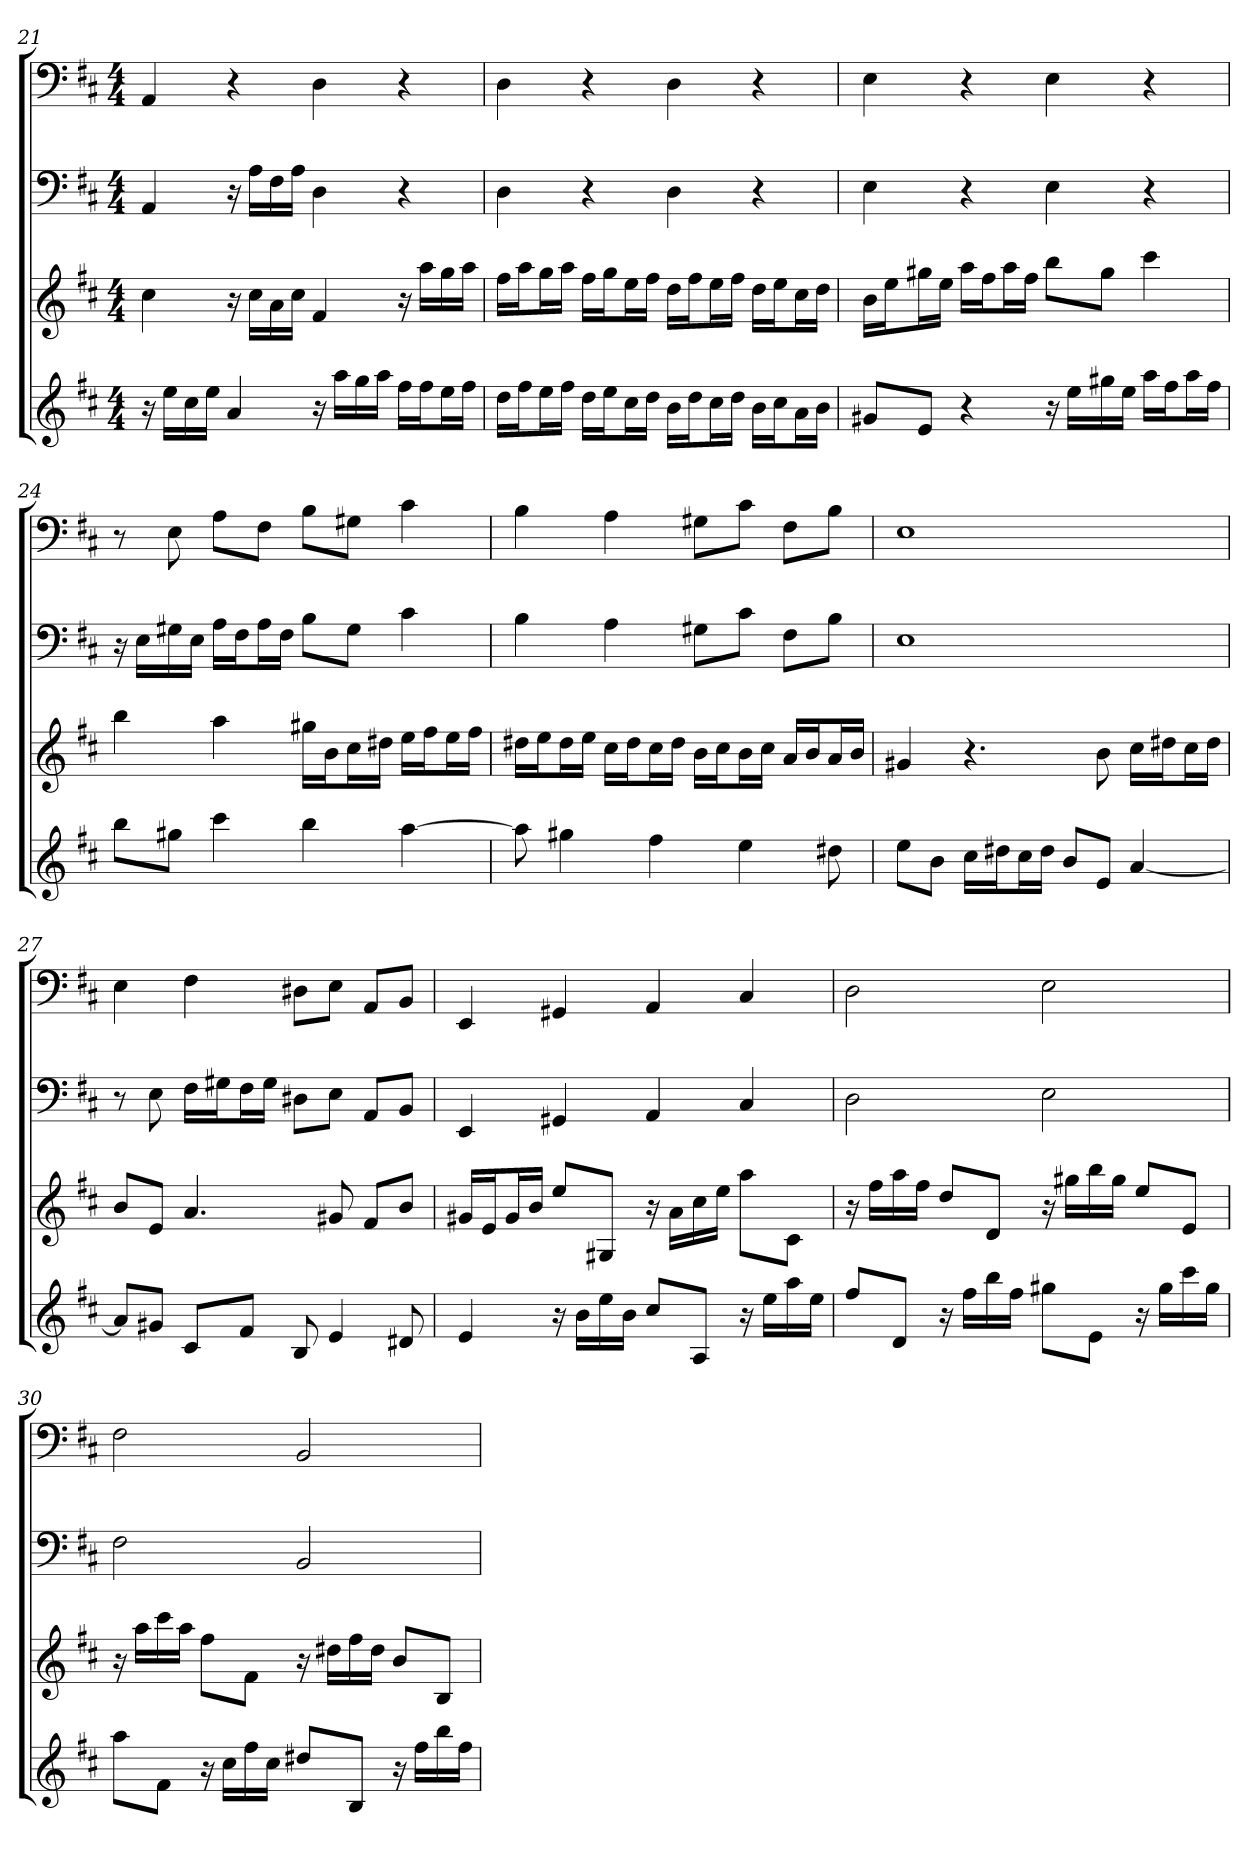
**kern	**kern	**kern	**kern
*part4	*part3	*part2	*part1
*staff4	*staff3	*staff2	*staff1
*k[f#c#]	*k[f#c#]	*k[f#c#]	*k[f#c#]
*D:	*D:	*D:	*D:
*M4/4	*M4/4	*M4/4	*M4/4
=21	=21	=21	=21
16r	4cc#	4AA	4AA
16eeLL	.	.	.
16cc#	.	.	.
16eeJJ	.	.	.
4a	16r	16r	4r
.	16cc#LL	16ALL	.
.	16a	16F#	.
.	16cc#JJ	16AJJ	.
16r	4f#	4D	4D
16aaLL	.	.	.
16gg	.	.	.
16aaJJ	.	.	.
16ff#LL	16r	4r	4r
16ff#J	16aaLL	.	.
16eeL	16gg	.	.
16ff#JJ	16aaJJ	.	.
=22	=22	=22	=22
16ddLL	16ff#LL	4D	4D
16ff#J	16aaJ	.	.
16eeL	16ggL	.	.
16ff#JJ	16aaJJ	.	.
16ddLL	16ff#LL	4r	4r
16eeJ	16ggJ	.	.
16cc#L	16eeL	.	.
16ddJJ	16ff#JJ	.	.
16bLL	16ddLL	4D	4D
16ddJ	16ff#J	.	.
16cc#L	16eeL	.	.
16ddJJ	16ff#JJ	.	.
16bLL	16ddLL	4r	4r
16cc#J	16eeJ	.	.
16aL	16cc#L	.	.
16bJJ	16ddJJ	.	.
=23	=23	=23	=23
8g#XL	16bLL	4E	4E
.	16eeJ	.	.
8eJ	16gg#XL	.	.
.	16eeJJ	.	.
4r	16aaLL	4r	4r
.	16ff#J	.	.
.	16aaL	.	.
.	16ff#JJ	.	.
16r	8bbL	4E	4E
16eeLL	.	.	.
16gg#X	8gg#J	.	.
16eeJJ	.	.	.
16aaLL	4ccc#	4r	4r
16ff#J	.	.	.
16aaL	.	.	.
16ff#JJ	.	.	.
=24	=24	=24	=24
8bbL	4bb	16r	8r
.	.	16ELL	.
8gg#XJ	.	16G#X	8E
.	.	16EJJ	.
4ccc#	4aa	16ALL	8AL
.	.	16F#J	.
.	.	16AL	8F#J
.	.	16F#JJ	.
4bb	16gg#XLL	8BL	8BL
.	16bJ	.	.
.	16cc#L	8G#J	8G#XJ
.	16dd#XJJ	.	.
[4aa	16eeLL	4c#	4c#
.	16ff#J	.	.
.	16eeL	.	.
.	16ff#JJ	.	.
=25	=25	=25	=25
8aa]	16dd#XLL	4B	4B
.	16eeJ	.	.
4gg#X	16dd#L	.	.
.	16eeJJ	.	.
.	16cc#LL	4A	4A
.	16dd#J	.	.
4ff#	16cc#L	.	.
.	16dd#JJ	.	.
.	16bLL	8G#XL	8G#XL
.	16cc#J	.	.
4ee	16bL	8c#J	8c#J
.	16cc#JJ	.	.
.	16aLL	8F#L	8F#L
.	16bJ	.	.
8dd#X	16aL	8BJ	8BJ
.	16bJJ	.	.
=26	=26	=26	=26
8eeL	4g#X	1E	1E
8bJ	.	.	.
16cc#LL	4.r	.	.
16dd#XJ	.	.	.
16cc#L	.	.	.
16dd#JJ	.	.	.
8bL	.	.	.
8eJ	8b	.	.
[4a	16cc#LL	.	.
.	16dd#XJ	.	.
.	16cc#L	.	.
.	16dd#JJ	.	.
=27	=27	=27	=27
8aL]	8bL	8r	4E
8g#XJ	8eJ	8E	.
8c#L	4.a	16F#LL	4F#
.	.	16G#XJ	.
8f#J	.	16F#L	.
.	.	16G#JJ	.
8B	.	8D#XL	8D#XL
4e	8g#X	8EJ	8EJ
.	8f#L	8AAL	8AAL
8d#X	8bJ	8BBJ	8BBJ
=28	=28	=28	=28
4e	16g#XLL	4EE	4EE
.	16eJ	.	.
.	16g#L	.	.
.	16bJJ	.	.
16r	8eeL	4GG#X	4GG#X
16bLL	.	.	.
16ee	8G#XJ	.	.
16bJJ	.	.	.
8cc#L	16r	4AA	4AA
.	16aLL	.	.
8AJ	16cc#	.	.
.	16eeJJ	.	.
16r	8aaL	4C#	4C#
16eeLL	.	.	.
16aa	8c#J	.	.
16eeJJ	.	.	.
=29	=29	=29	=29
8ff#L	16r	2D	2D
.	16ff#LL	.	.
8dJ	16aa	.	.
.	16ff#JJ	.	.
16r	8ddL	.	.
16ff#LL	.	.	.
16bb	8dJ	.	.
16ff#JJ	.	.	.
8gg#XL	16r	2E	2E
.	16gg#XLL	.	.
8eJ	16bb	.	.
.	16gg#JJ	.	.
16r	8eeL	.	.
16gg#LL	.	.	.
16ccc#	8eJ	.	.
16gg#JJ	.	.	.
=30	=30	=30	=30
8aaL	16r	2F#	2F#
.	16aaLL	.	.
8f#J	16ccc#	.	.
.	16aaJJ	.	.
16r	8ff#L	.	.
16cc#LL	.	.	.
16ff#	8f#J	.	.
16cc#JJ	.	.	.
8dd#XL	16r	2BB	2BB
.	16dd#XLL	.	.
8BJ	16ff#	.	.
.	16dd#JJ	.	.
16r	8bL	.	.
16ff#LL	.	.	.
16bb	8BJ	.	.
16ff#JJ	.	.	.
=	=	=	=
*-	*-	*-	*-
